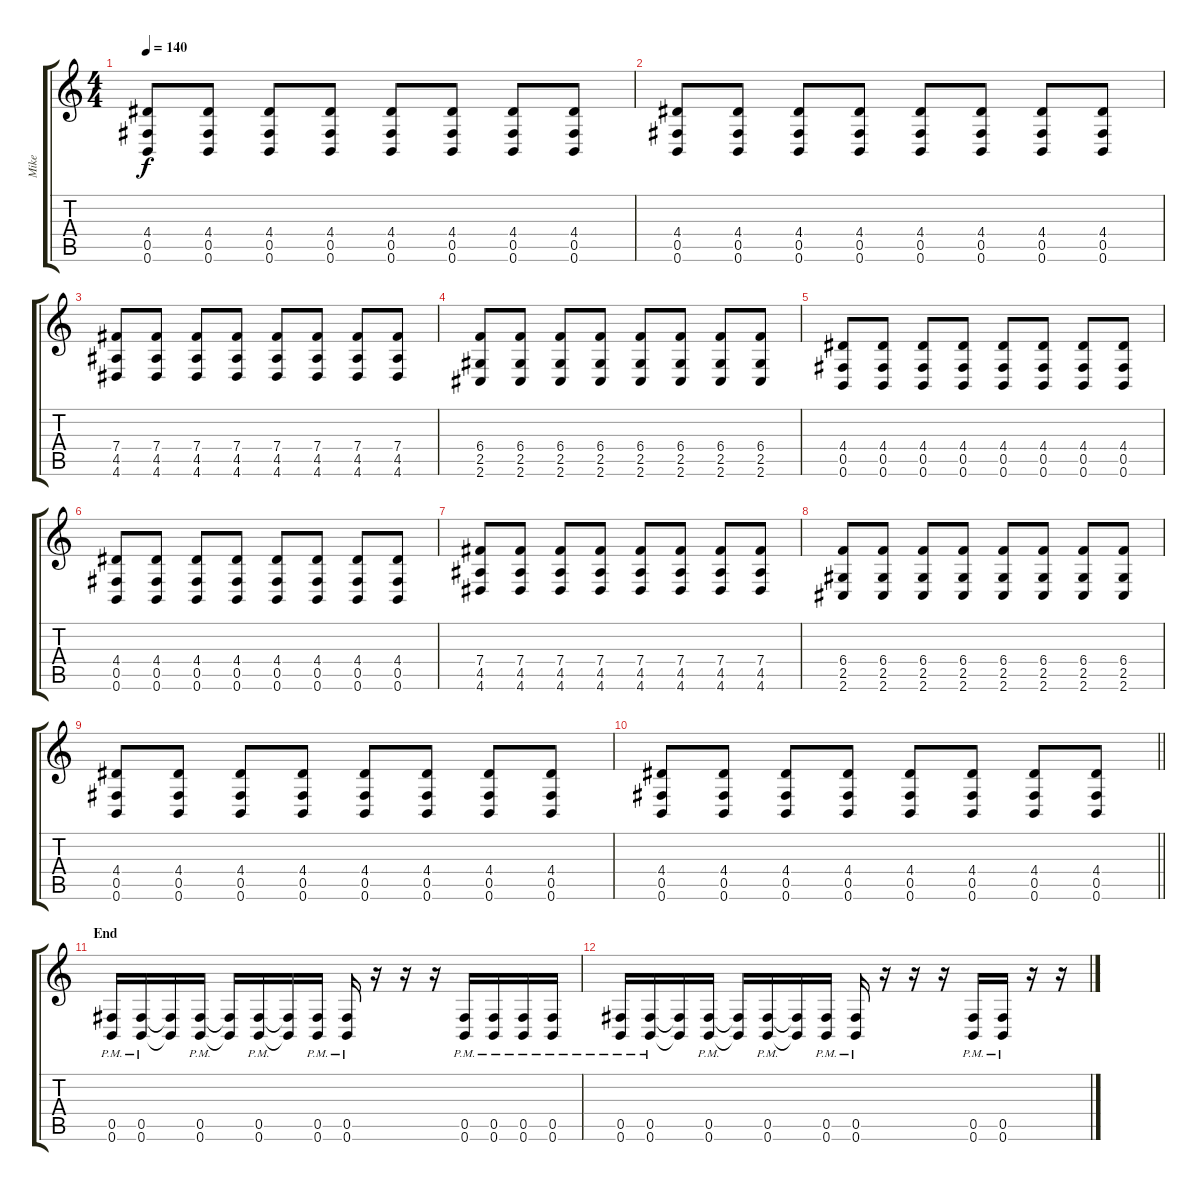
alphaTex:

\track ("Mike" "Mike") {instrument distortionguitar}
\staff {score tabs}
\tuning (Db4 Ab3 E3 B2 Gb2 B1) {hide}
\ts (4 4)
\tempo 140
\clef g2
\ks c
(4.4 0.5 0.6).8{dy f} (4.4 0.5 0.6).8 (4.4 0.5 0.6).8 (4.4 0.5 0.6).8 (4.4 0.5 0.6).8 (4.4 0.5 0.6).8 (4.4 0.5 0.6).8 (4.4 0.5 0.6).8 |
(4.4 0.5 0.6).8 (4.4 0.5 0.6).8 (4.4 0.5 0.6).8 (4.4 0.5 0.6).8 (4.4 0.5 0.6).8 (4.4 0.5 0.6).8 (4.4 0.5 0.6).8 (4.4 0.5 0.6).8 |
(7.4 4.5 4.6).8 (7.4 4.5 4.6).8 (7.4 4.5 4.6).8 (7.4 4.5 4.6).8 (7.4 4.5 4.6).8 (7.4 4.5 4.6).8 (7.4 4.5 4.6).8 (7.4 4.5 4.6).8 |
(6.4 2.5 2.6).8 (6.4 2.5 2.6).8 (6.4 2.5 2.6).8 (6.4 2.5 2.6).8 (6.4 2.5 2.6).8 (6.4 2.5 2.6).8 (6.4 2.5 2.6).8 (6.4 2.5 2.6).8 |
(4.4 0.5 0.6).8 (4.4 0.5 0.6).8 (4.4 0.5 0.6).8 (4.4 0.5 0.6).8 (4.4 0.5 0.6).8 (4.4 0.5 0.6).8 (4.4 0.5 0.6).8 (4.4 0.5 0.6).8 |
(4.4 0.5 0.6).8 (4.4 0.5 0.6).8 (4.4 0.5 0.6).8 (4.4 0.5 0.6).8 (4.4 0.5 0.6).8 (4.4 0.5 0.6).8 (4.4 0.5 0.6).8 (4.4 0.5 0.6).8 |
(7.4 4.5 4.6).8 (7.4 4.5 4.6).8 (7.4 4.5 4.6).8 (7.4 4.5 4.6).8 (7.4 4.5 4.6).8 (7.4 4.5 4.6).8 (7.4 4.5 4.6).8 (7.4 4.5 4.6).8 |
(6.4 2.5 2.6).8 (6.4 2.5 2.6).8 (6.4 2.5 2.6).8 (6.4 2.5 2.6).8 (6.4 2.5 2.6).8 (6.4 2.5 2.6).8 (6.4 2.5 2.6).8 (6.4 2.5 2.6).8 |
(4.4 0.5 0.6).8 (4.4 0.5 0.6).8 (4.4 0.5 0.6).8 (4.4 0.5 0.6).8 (4.4 0.5 0.6).8 (4.4 0.5 0.6).8 (4.4 0.5 0.6).8 (4.4 0.5 0.6).8 |
\barLineRight lightlight
(4.4 0.5 0.6).8 (4.4 0.5 0.6).8 (4.4 0.5 0.6).8 (4.4 0.5 0.6).8 (4.4 0.5 0.6).8 (4.4 0.5 0.6).8 (4.4 0.5 0.6).8 (4.4 0.5 0.6).8 |
\section ("" "End")
(0.5{pm} 0.6{pm}).16 (0.5{pm} 0.6{pm}).16 (0.5{t} 0.6{t}).16 (0.5{pm} 0.6{pm}).16 (0.5{t} 0.6{t}).16 (0.5{pm} 0.6{pm}).16 (0.5{t} 0.6{t}).16 (0.5{pm} 0.6{pm}).16 (0.5{pm} 0.6{pm}).16 r.16 r.16 r.16 (0.5{pm} 0.6{pm}).16 (0.5{pm} 0.6{pm}).16 (0.5{pm} 0.6{pm}).16 (0.5{pm} 0.6{pm}).16 |
(0.5{pm} 0.6{pm}).16 (0.5{pm} 0.6{pm}).16 (0.5{t} 0.6{t}).16 (0.5{pm} 0.6{pm}).16 (0.5{t} 0.6{t}).16 (0.5{pm} 0.6{pm}).16 (0.5{t} 0.6{t}).16 (0.5{pm} 0.6{pm}).16 (0.5{pm} 0.6{pm}).16 r.16 r.16 r.16 (0.5{pm} 0.6{pm}).16 (0.5{pm} 0.6{pm}).16 r.16 r.16
